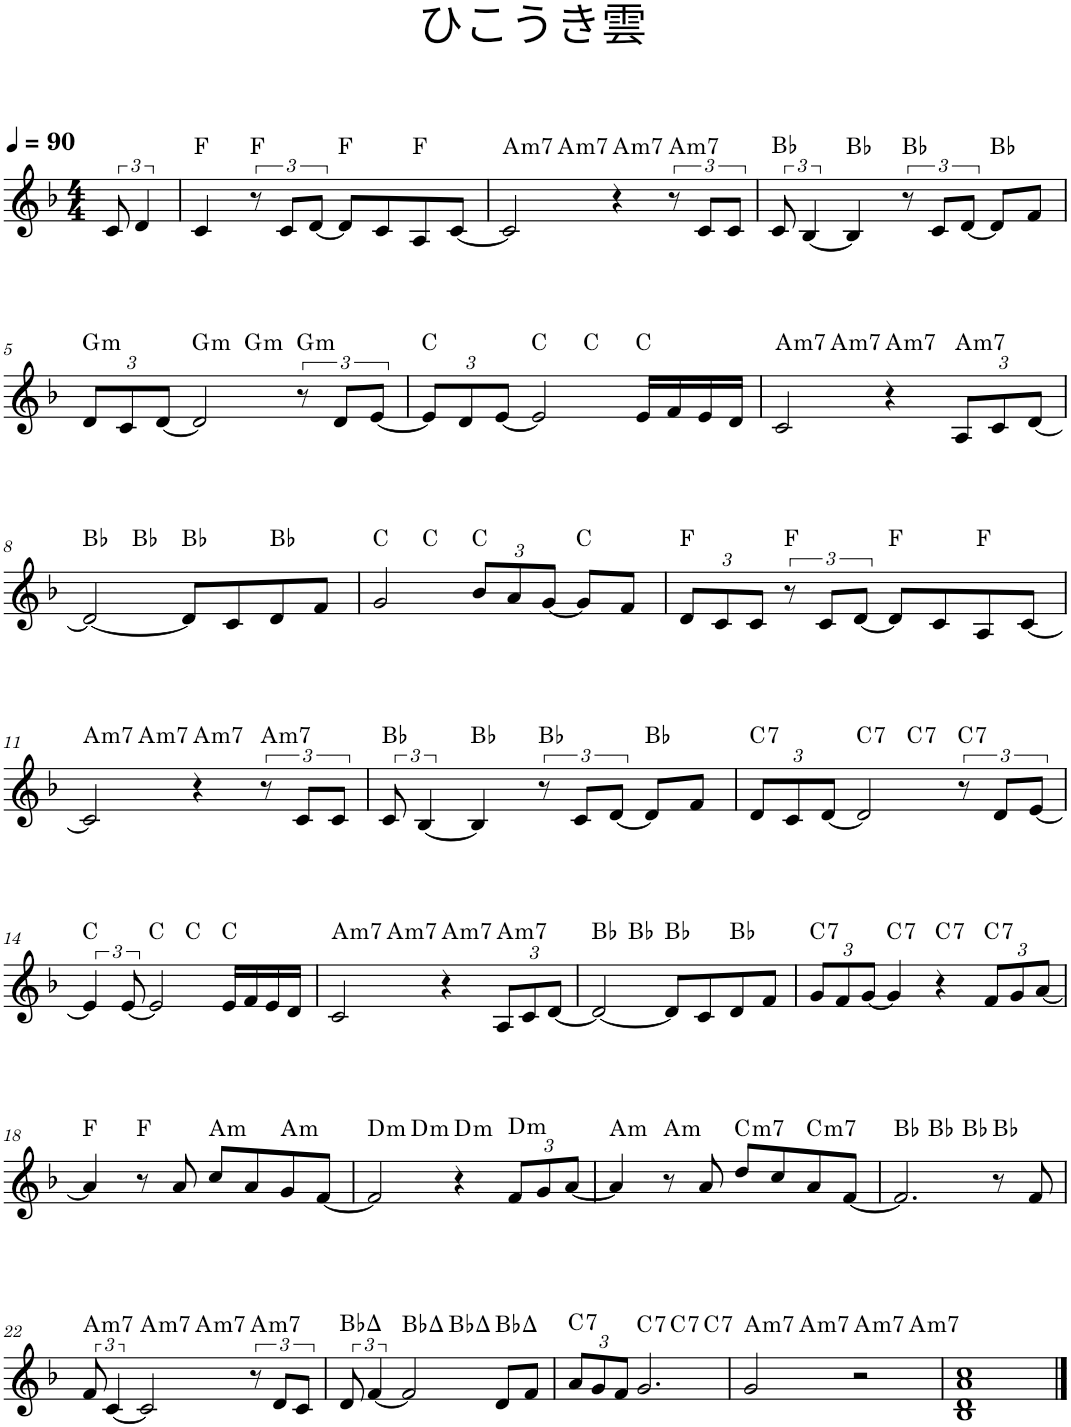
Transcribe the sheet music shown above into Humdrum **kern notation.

**kern	**harte
*part1	*part1
*staff1	*
*I"Piano	*
*I'Pno.	*
*clefG2	*
*k[b-]	*
*M4/4	*
*MM90	*
=1	=1
12c/	.
6d/	.
=2	=2
4c/	F:maj
12r	F:maj
12c/L	.
[12d/J	.
8d/L]	F:maj
8c/	.
8A/	F:maj
[8c/J	.
=3	=3
!	!LO:H:kt=m7
*^	*
2c/]	4ryy	A:min7
!	!	!LO:H:kt=m7
.	2.ryy	A:min7
!	!	!LO:H:kt=m7
4r	.	A:min7
!	!	!LO:H:kt=m7
12r	.	A:min7
12c/L	.	.
12c/J	.	.
*v	*v	*
=4	=4
12c/	Bb:maj
[6B-/	.
4B-/]	Bb:maj
12r	Bb:maj
12c/L	.
[12d/J	.
8d/L]	Bb:maj
8f/J	.
!!LO:LB:g=z
=5	=5
*Xbrackettup	*
!	!LO:H:kt=m
*^	*
12d/L	2ryy	G:min
12c/	.	.
[12d/J	.	.
!	!	!LO:H:kt=m
2d/]	.	G:min
!	!	!LO:H:kt=m
.	2ryy	G:min
*brackettup	*	*
!	!	!LO:H:kt=m
12r	.	G:min
12d/L	.	.
[12e/J	.	.
=6	=6	=6
*Xbrackettup	*	*
12e/L]	2ryy	C:maj
12d/	.	.
[12e/J	.	.
2e/]	.	C:maj
.	2ryy	C:maj
16e/LL	.	C:maj
16f/	.	.
16e/	.	.
16d/JJ	.	.
=7	=7	=7
!	!	!LO:H:kt=m7
2c/	4ryy	A:min7
!	!	!LO:H:kt=m7
.	2.ryy	A:min7
!	!	!LO:H:kt=m7
4r	.	A:min7
!	!	!LO:H:kt=m7
12A/L	.	A:min7
12c/	.	.
[12d/J	.	.
!!LO:LB:g=z	!!
=8	=8	=8
2d/_	4ryy	Bb:maj
.	2.ryy	Bb:maj
8d/L]	.	Bb:maj
8c/	.	.
8d/	.	Bb:maj
8f/J	.	.
=9	=9	=9
2g/	4ryy	C:maj
.	2.ryy	C:maj
12b-/L	.	C:maj
12a/	.	.
[12g/J	.	.
8g/L]	.	C:maj
8f/J	.	.
*v	*v	*
=10	=10
12d/L	F:maj
12c/	.
12c/J	.
*brackettup	*
12r	F:maj
12c/L	.
[12d/J	.
8d/L]	F:maj
8c/	.
8A/	F:maj
[8c/J	.
!!LO:LB:g=z
=11	=11
!	!LO:H:kt=m7
*^	*
2c/]	4ryy	A:min7
!	!	!LO:H:kt=m7
.	2.ryy	A:min7
!	!	!LO:H:kt=m7
4r	.	A:min7
!	!	!LO:H:kt=m7
12r	.	A:min7
12c/L	.	.
12c/J	.	.
*v	*v	*
=12	=12
12c/	Bb:maj
[6B-/	.
4B-/]	Bb:maj
12r	Bb:maj
12c/L	.
[12d/J	.
8d/L]	Bb:maj
8f/J	.
=13	=13
*Xbrackettup	*
!	!LO:H:kt=7
*^	*
12d/L	2ryy	C:7
12c/	.	.
[12d/J	.	.
!	!	!LO:H:kt=7
2d/]	.	C:7
!	!	!LO:H:kt=7
.	2ryy	C:7
*brackettup	*	*
!	!	!LO:H:kt=7
12r	.	C:7
12d/L	.	.
[12e/J	.	.
!!LO:LB:g=z	!!
=14	=14	=14
4e/]	2ryy	C:maj
2e/]	.	C:maj
.	2ryy	C:maj
16e/LL	.	C:maj
16f/	.	.
16e/	.	.
16d/JJ	.	.
=15	=15	=15
!	!	!LO:H:kt=m7
2c/	4ryy	A:min7
!	!	!LO:H:kt=m7
.	2.ryy	A:min7
!	!	!LO:H:kt=m7
4r	.	A:min7
*Xbrackettup	*	*
!	!	!LO:H:kt=m7
12A/L	.	A:min7
12c/	.	.
[12d/J	.	.
=16	=16	=16
2d/_	4ryy	Bb:maj
.	2.ryy	Bb:maj
8d/L]	.	Bb:maj
8c/	.	.
8d/	.	Bb:maj
8f/J	.	.
=17	=17	=17
!	!	!LO:H:kt=7
*v	*v	*
12g/L	C:7
12f/	.
[12g/J	.
!	!LO:H:kt=7
4g/]	C:7
!	!LO:H:kt=7
4r	C:7
!	!LO:H:kt=7
12f/L	C:7
12g/	.
[12a/J	.
!!LO:LB:g=z
=18	=18
4a/]	F:maj
8r	F:maj
8a/	.
!	!LO:H:kt=m
8cc/L	A:min
8a/	.
!	!LO:H:kt=m
8g/	A:min
[<8f/J	.
=19	=19
!	!LO:H:kt=m
*^	*
2f/]	4ryy	D:min
!	!	!LO:H:kt=m
.	2.ryy	D:min
!	!	!LO:H:kt=m
4r	.	D:min
!	!	!LO:H:kt=m
12f/L	.	D:min
12g/	.	.
[12a/J	.	.
=20	=20	=20
!	!	!LO:H:kt=m
*v	*v	*
4a/]	A:min
!	!LO:H:kt=m
8r	A:min
8a/	.
!	!LO:H:kt=m7
8dd/L	C:min7
8cc/	.
!	!LO:H:kt=m7
8a/	C:min7
[<8f/J	.
=21	=21
*^	*
*	*^	*
2.f/]	4ryy	2ryy	Bb:maj
.	2.ryy	.	Bb:maj
.	.	2ryy	Bb:maj
8r	.	.	Bb:maj
8f/	.	.	.
*v	*v	*v	*
!!LO:LB:g=z
=22	=22
*brackettup	*
*^	*
*	*^	*
!	!	!	!LO:H:kt=m7
*	*v	*v	*
12f/	2ryy	A:min7
[6c/	.	.
!	!	!LO:H:kt=m7
2c/]	.	A:min7
!	!	!LO:H:kt=m7
.	2ryy	A:min7
!	!	!LO:H:kt=m7
12r	.	A:min7
12d/L	.	.
12c/J	.	.
=23	=23	=23
12d/	2ryy	Bb:maj
[6f/	.	.
2f/]	.	Bb:maj
.	2ryy	Bb:maj
8d/L	.	Bb:maj
8f/J	.	.
*v	*v	*
=24	=24
*Xbrackettup	*
*^	*
!	!	!LO:H:kt=7
*	*^	*
12a/L	2ryy	2.ryy	C:7
12g/	.	.	.
12f/J	.	.	.
!	!	!	!LO:H:kt=7
2.g/	.	.	C:7
!	!	!	!LO:H:kt=7
.	2ryy	.	C:7
!	!	!	!LO:H:kt=7
.	.	4ryy	C:7
=25	=25	=25	=25
!	!	!	!LO:H:kt=m7
2g/	4ryy	2.ryy	A:min7
!	!	!	!LO:H:kt=m7
.	2.ryy	.	A:min7
!	!	!	!LO:H:kt=m7
2r	.	.	A:min7
!	!	!	!LO:H:kt=m7
.	.	4ryy	A:min7
*	*v	*v	*
=26	=26	=26
1a 1cc	1B- 1d	.
*v	*v	*
==	==
*-	*-
